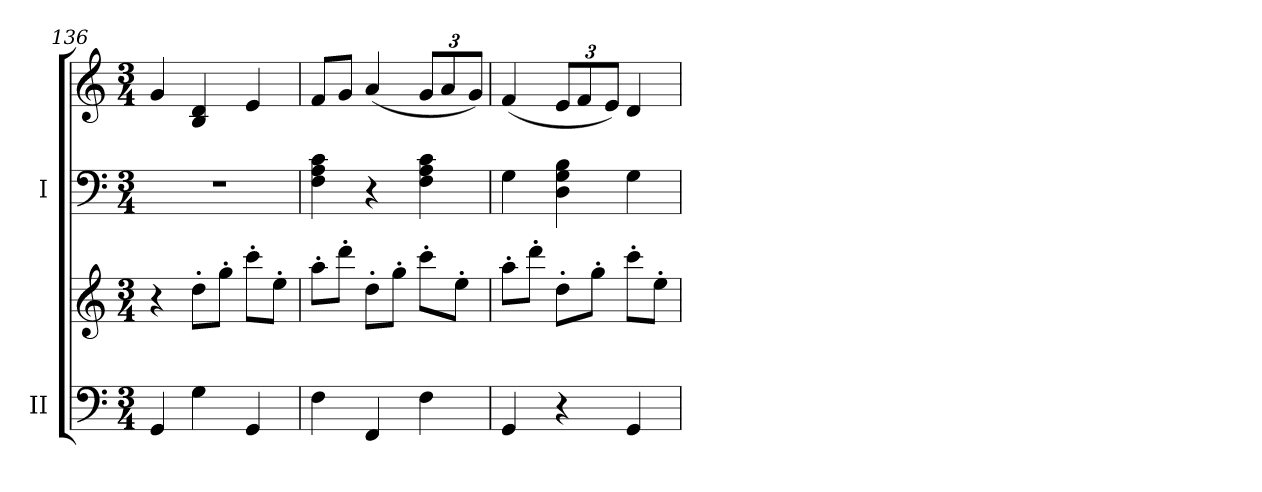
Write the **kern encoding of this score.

**kern	**kern	**kern	**kern
*part2	*part2	*part1	*part1
*staff4	*staff3	*staff2	*staff1
*I"II	*	*I"I	*
*I'II	*	*I'I	*
!!LO:PB:g=z
*clefF4	*clefG2	*clefF4	*clefG2
*k[]	*k[]	*k[]	*k[]
*M3/4	*M3/4	*M3/4	*M3/4
=136	=136	=136	=136
4GG/	4r	2.r	4g/
4G\	8dd'\L	.	4B/ 4d/
.	8gg'\J	.	.
4GG/	8ccc'\L	.	4e/
.	8ee'\J	.	.
=137	=137	=137	=137
4F\	8aa'\L	4F\ 4A\ 4c\	8f/L
.	8ddd'\J	.	8g/J
4FF/	8dd'\L	4r	(4a/
.	8gg'\J	.	.
*	*	*	*Xbrackettup
4F\	8ccc'\L	4F\ 4A\ 4c\	12g/L
.	.	.	12a/
.	8ee'\J	.	.
.	.	.	12g/J)
=138	=138	=138	=138
4GG/	8aa'\L	4G\	(4f/
.	8ddd'\J	.	.
4r	8dd'\L	4D\ 4G\ 4B\	12e/L
.	.	.	12f/
.	8gg'\J	.	.
.	.	.	12e/J)
4GG/	8ccc'\L	4G\	4d/
.	8ee'\J	.	.
=	=	=	=
*-	*-	*-	*-
